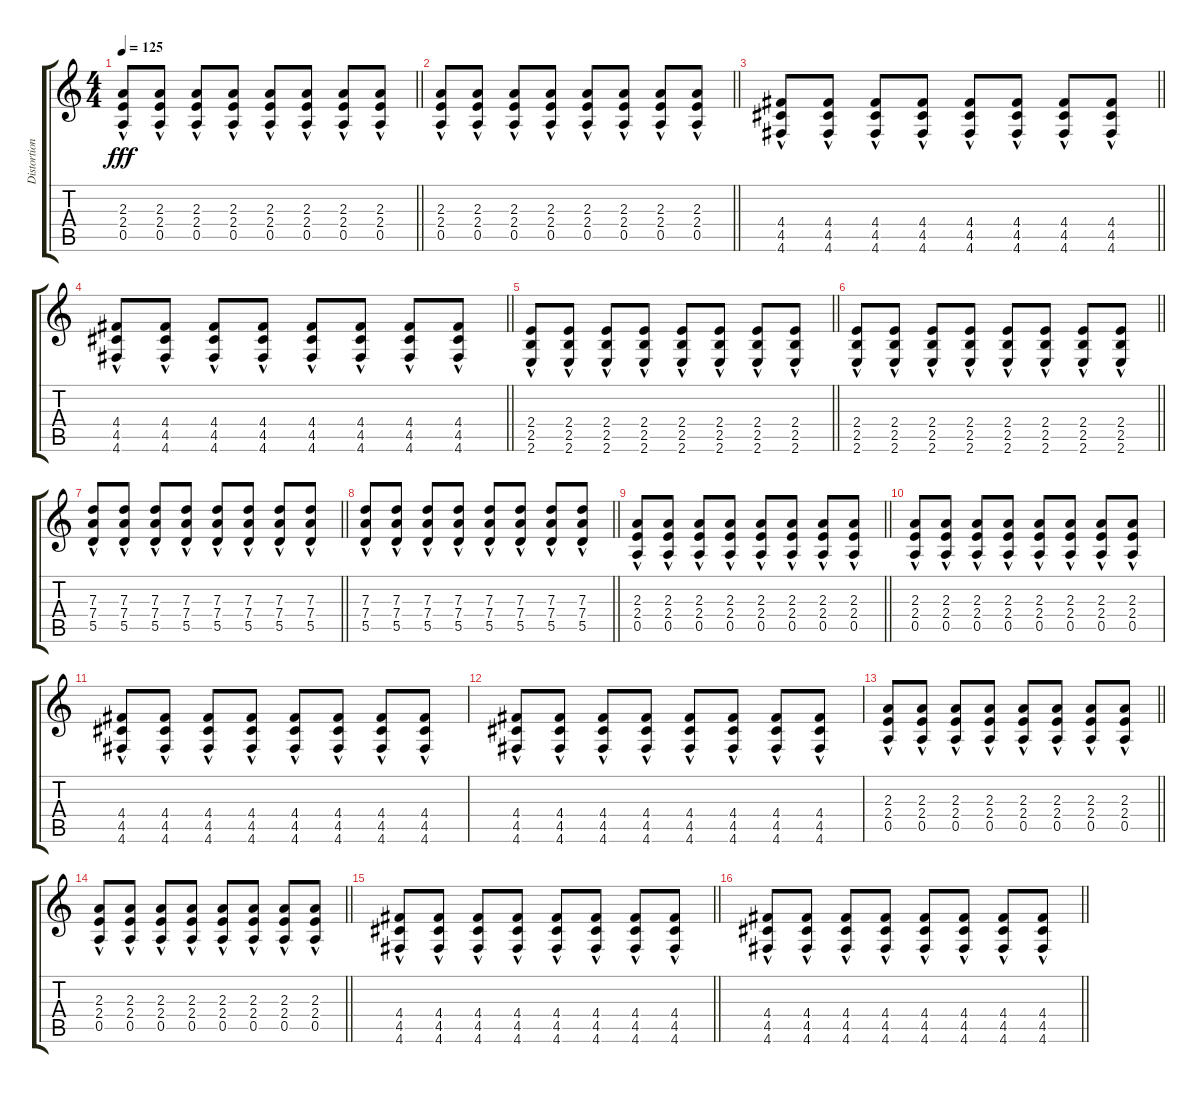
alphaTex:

\track ("Distortion Guitar 2" "Distortion") {instrument distortionguitar}
\staff {score tabs}
\tuning (E4 B3 G3 D3 A2 D2) {hide}
\ts (4 4)
\tempo 125
\clef g2
\barLineRight lightlight
\ks c
(2.3 2.4 0.5{hac}).8{dy fff} (2.3 2.4 0.5{hac}).8 (2.3 2.4 0.5{hac}).8 (2.3 2.4 0.5{hac}).8 (2.3 2.4 0.5{hac}).8 (2.3 2.4 0.5{hac}).8 (2.3 2.4 0.5{hac}).8 (2.3 2.4 0.5{hac}).8 |
\barLineRight lightlight
(2.3 2.4 0.5{hac}).8 (2.3 2.4 0.5{hac}).8 (2.3 2.4 0.5{hac}).8 (2.3 2.4 0.5{hac}).8 (2.3 2.4 0.5{hac}).8 (2.3 2.4 0.5{hac}).8 (2.3 2.4 0.5{hac}).8 (2.3 2.4 0.5{hac}).8 |
\barLineRight lightlight
(4.4 4.5{hac} 4.6).8 (4.4 4.5{hac} 4.6).8 (4.4 4.5{hac} 4.6).8 (4.4 4.5{hac} 4.6).8 (4.4 4.5{hac} 4.6).8 (4.4 4.5{hac} 4.6).8 (4.4 4.5{hac} 4.6).8 (4.4 4.5{hac} 4.6).8 |
\barLineRight lightlight
(4.4 4.5{hac} 4.6).8 (4.4 4.5{hac} 4.6).8 (4.4 4.5{hac} 4.6).8 (4.4 4.5{hac} 4.6).8 (4.4 4.5{hac} 4.6).8 (4.4 4.5{hac} 4.6).8 (4.4 4.5{hac} 4.6).8 (4.4 4.5{hac} 4.6).8 |
\barLineRight lightlight
(2.4{hac} 2.5 2.6).8 (2.4{hac} 2.5 2.6).8 (2.4{hac} 2.5 2.6).8 (2.4{hac} 2.5 2.6).8 (2.4{hac} 2.5 2.6).8 (2.4{hac} 2.5 2.6).8 (2.4{hac} 2.5 2.6).8 (2.4{hac} 2.5 2.6).8 |
\barLineRight lightlight
(2.4{hac} 2.5 2.6).8 (2.4{hac} 2.5 2.6).8 (2.4{hac} 2.5 2.6).8 (2.4{hac} 2.5 2.6).8 (2.4{hac} 2.5 2.6).8 (2.4{hac} 2.5 2.6).8 (2.4{hac} 2.5 2.6).8 (2.4{hac} 2.5 2.6).8 |
\barLineRight lightlight
(7.3 7.4{hac} 5.5).8 (7.3 7.4{hac} 5.5).8 (7.3 7.4{hac} 5.5).8 (7.3 7.4{hac} 5.5).8 (7.3 7.4{hac} 5.5).8 (7.3 7.4{hac} 5.5).8 (7.3 7.4{hac} 5.5).8 (7.3 7.4{hac} 5.5).8 |
\barLineRight lightlight
(7.3 7.4{hac} 5.5).8 (7.3 7.4{hac} 5.5).8 (7.3 7.4{hac} 5.5).8 (7.3 7.4{hac} 5.5).8 (7.3 7.4{hac} 5.5).8 (7.3 7.4{hac} 5.5).8 (7.3 7.4{hac} 5.5).8 (7.3 7.4{hac} 5.5).8 |
\barLineRight lightlight
(2.3 2.4 0.5{hac}).8 (2.3 2.4 0.5{hac}).8 (2.3 2.4 0.5{hac}).8 (2.3 2.4 0.5{hac}).8 (2.3 2.4 0.5{hac}).8 (2.3 2.4 0.5{hac}).8 (2.3 2.4 0.5{hac}).8 (2.3 2.4 0.5{hac}).8 |
(2.3 2.4 0.5{hac}).8 (2.3 2.4 0.5{hac}).8 (2.3 2.4 0.5{hac}).8 (2.3 2.4 0.5{hac}).8 (2.3 2.4 0.5{hac}).8 (2.3 2.4 0.5{hac}).8 (2.3 2.4 0.5{hac}).8 (2.3 2.4 0.5{hac}).8 |
(4.4 4.5{hac} 4.6).8 (4.4 4.5{hac} 4.6).8 (4.4 4.5{hac} 4.6).8 (4.4 4.5{hac} 4.6).8 (4.4 4.5{hac} 4.6).8 (4.4 4.5{hac} 4.6).8 (4.4 4.5{hac} 4.6).8 (4.4 4.5{hac} 4.6).8 |
(4.4 4.5{hac} 4.6).8 (4.4 4.5{hac} 4.6).8 (4.4 4.5{hac} 4.6).8 (4.4 4.5{hac} 4.6).8 (4.4 4.5{hac} 4.6).8 (4.4 4.5{hac} 4.6).8 (4.4 4.5{hac} 4.6).8 (4.4 4.5{hac} 4.6).8 |
\barLineRight lightlight
(2.3 2.4 0.5{hac}).8 (2.3 2.4 0.5{hac}).8 (2.3 2.4 0.5{hac}).8 (2.3 2.4 0.5{hac}).8 (2.3 2.4 0.5{hac}).8 (2.3 2.4 0.5{hac}).8 (2.3 2.4 0.5{hac}).8 (2.3 2.4 0.5{hac}).8 |
\barLineRight lightlight
(2.3 2.4 0.5{hac}).8 (2.3 2.4 0.5{hac}).8 (2.3 2.4 0.5{hac}).8 (2.3 2.4 0.5{hac}).8 (2.3 2.4 0.5{hac}).8 (2.3 2.4 0.5{hac}).8 (2.3 2.4 0.5{hac}).8 (2.3 2.4 0.5{hac}).8 |
\barLineRight lightlight
(4.4 4.5{hac} 4.6).8 (4.4 4.5{hac} 4.6).8 (4.4 4.5{hac} 4.6).8 (4.4 4.5{hac} 4.6).8 (4.4 4.5{hac} 4.6).8 (4.4 4.5{hac} 4.6).8 (4.4 4.5{hac} 4.6).8 (4.4 4.5{hac} 4.6).8 |
\barLineRight lightlight
(4.4 4.5{hac} 4.6).8 (4.4 4.5{hac} 4.6).8 (4.4 4.5{hac} 4.6).8 (4.4 4.5{hac} 4.6).8 (4.4 4.5{hac} 4.6).8 (4.4 4.5{hac} 4.6).8 (4.4 4.5{hac} 4.6).8 (4.4 4.5{hac} 4.6).8
